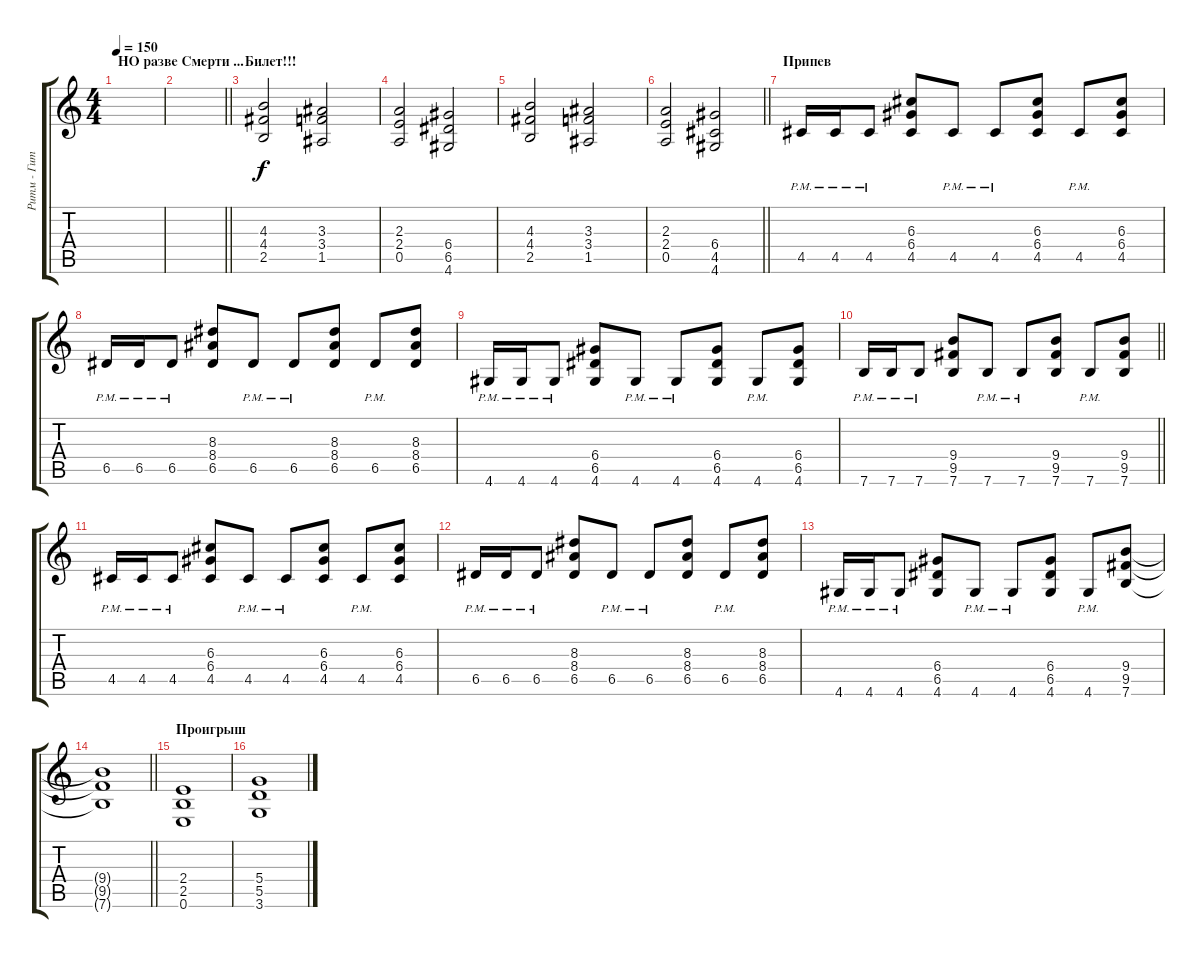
\track ("Ритм - Гитара (Ренегад)" "Ритм - Гит") {instrument distortionguitar}
\staff {score tabs}
\tuning (E4 B3 G3 D3 A2 E2) {hide}
\ts (4 4)
\section ("" "НО разве Смерти ...")
\tempo 150
\clef g2
\ks c
|
\barLineRight lightlight
|
\section ("" "Билет!!!")
(4.3 4.4 2.5).2 (3.3 3.4 1.5).2 |
(2.3 2.4 0.5).2 (6.4 6.5 4.6).2 |
(4.3 4.4 2.5).2 (3.3 3.4 1.5).2 |
\barLineRight lightlight
(2.3 2.4 0.5).2 (6.4 4.5 4.6).2 |
\section ("" "Припев")
4.5{pm}.16 4.5{pm}.16 4.5{pm}.8 (6.3 6.4 4.5).8 4.5{pm}.8 4.5{pm}.8 (6.3 6.4 4.5).8 4.5{pm}.8 (6.3 6.4 4.5).8 |
6.5{pm}.16 6.5{pm}.16 6.5{pm}.8 (8.3 8.4 6.5).8 6.5{pm}.8 6.5{pm}.8 (8.3 8.4 6.5).8 6.5{pm}.8 (8.3 8.4 6.5).8 |
4.6{pm}.16 4.6{pm}.16 4.6{pm}.8 (6.4 6.5 4.6).8 4.6{pm}.8 4.6{pm}.8 (6.4 6.5 4.6).8 4.6{pm}.8 (6.4 6.5 4.6).8 |
\barLineRight lightlight
7.6{pm}.16 7.6{pm}.16 7.6{pm}.8 (9.4 9.5 7.6).8 7.6{pm}.8 7.6{pm}.8 (9.4 9.5 7.6).8 7.6{pm}.8 (9.4 9.5 7.6).8 |
4.5{pm}.16 4.5{pm}.16 4.5{pm}.8 (6.3 6.4 4.5).8 4.5{pm}.8 4.5{pm}.8 (6.3 6.4 4.5).8 4.5{pm}.8 (6.3 6.4 4.5).8 |
6.5{pm}.16 6.5{pm}.16 6.5{pm}.8 (8.3 8.4 6.5).8 6.5{pm}.8 6.5{pm}.8 (8.3 8.4 6.5).8 6.5{pm}.8 (8.3 8.4 6.5).8 |
4.6{pm}.16 4.6{pm}.16 4.6{pm}.8 (6.4 6.5 4.6).8 4.6{pm}.8 4.6{pm}.8 (6.4 6.5 4.6).8 4.6{pm}.8 (9.4 9.5 7.6).8 |
\barLineRight lightlight
(9.4{t} 9.5{t} 7.6{t}).1 |
\section ("" "Проигрыш")
(2.4 2.5 0.6).1 |
(5.4 5.5 3.6).1
